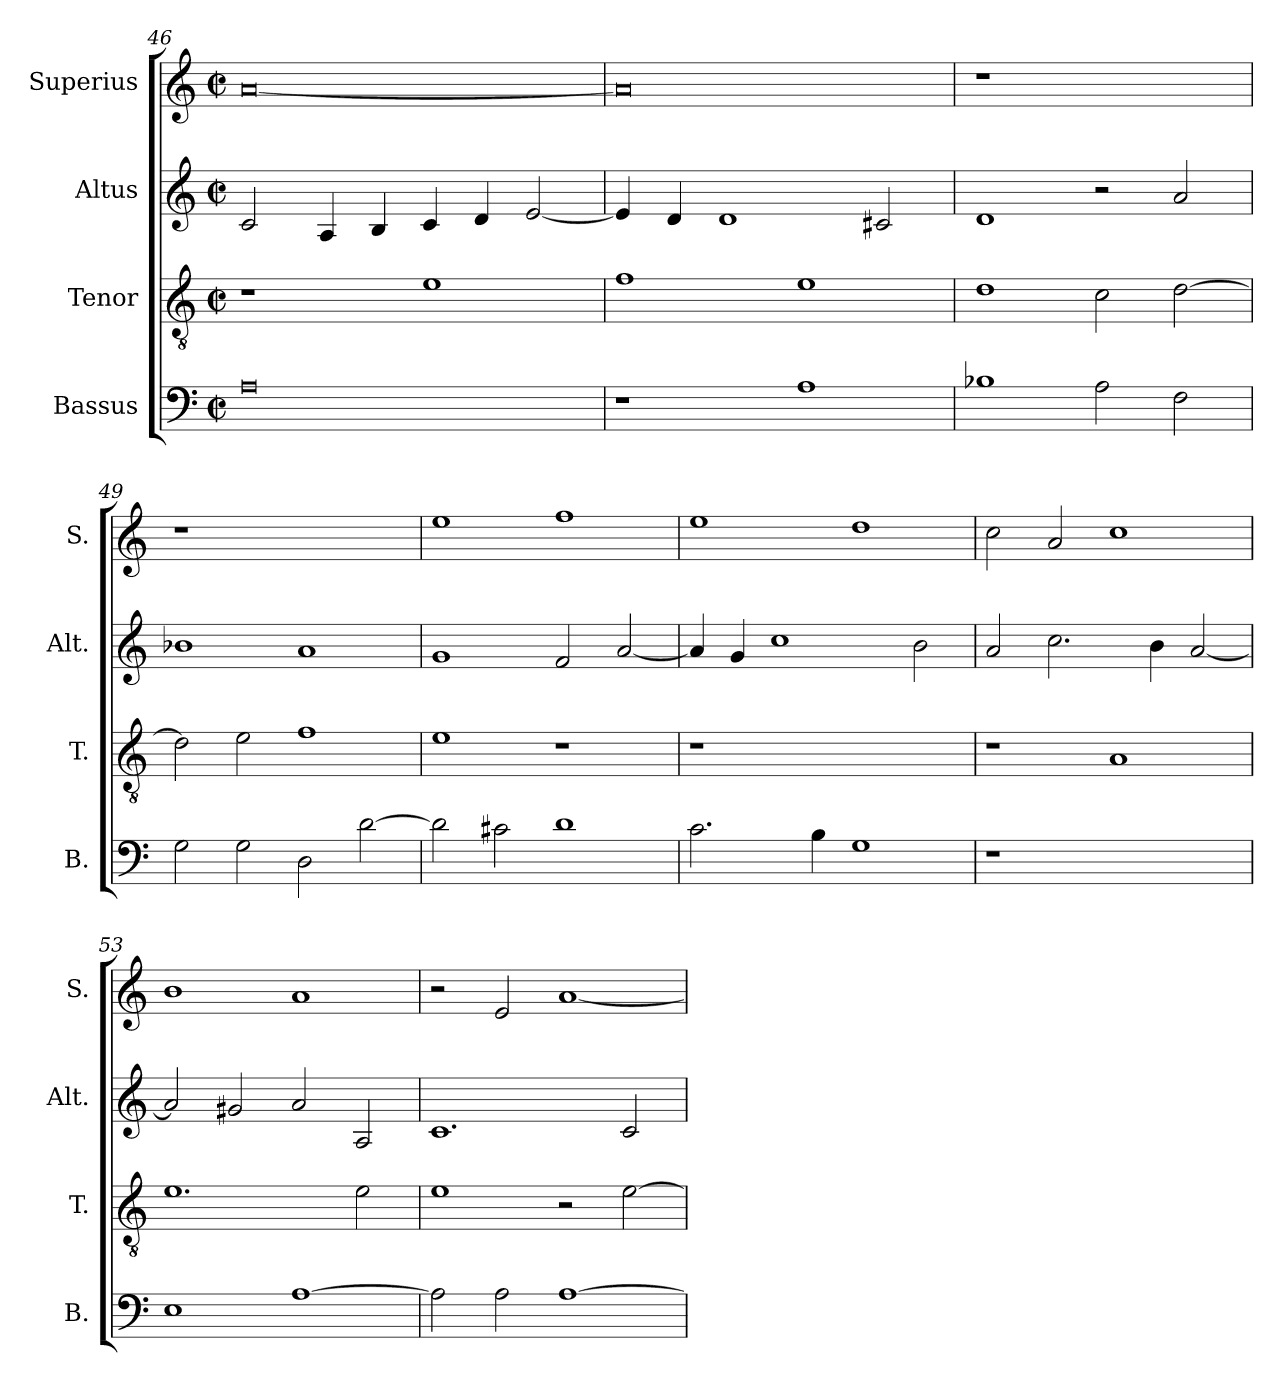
**kern	**kern	**kern	**kern
*part4	*part3	*part2	*part1
*staff4	*staff3	*staff2	*staff1
*I"Bassus	*I"Tenor	*I"Altus	*I"Superius
*I'B.	*I'T.	*I'Alt.	*I'S.
!!LO:PB:g=z
*clefF4	*clefGv2	*clefG2	*clefG2
*	*ITrd7c12	*	*
*k[]	*k[]	*k[]	*k[]
*C:	*C:	*C:	*C:
*M2/2	*M2/2	*M2/2	*M2/2
*met(c|)	*met(c|)	*met(c|)	*met(c|)
=46	=46	=46	=46
0Ai	1r	2ci/	[<0ai
.	.	4Ai/	.
.	.	4Bi/	.
.	1Ei	4ci/	.
.	.	4di/	.
.	.	[<2ei/	.
=47	=47	=47	=47
1r	1Fi	4ei/]	0ai]
.	.	4di/	.
.	.	1di	.
1Ai	1Ei	.	.
.	.	2c#Xi/	.
=48	=48	=48	=48
!	!	!	!LO:N:vis=1
1B-Xi	1Di	1di	1r
2Ai\	2Ci\	2r	1ryy
2Fi\	[>2Di\	2ai/	.
=49	=49	=49	=49
!	!	!	!LO:N:vis=1
2Gi\	2Di\]	1b-Xi	1r
2Gi\	2Ei\	.	.
2Di\	1Fi	1ai	1ryy
[>2di\	.	.	.
=50	=50	=50	=50
2di\]	1Ei	1gi	1eei
2c#Xi\	.	.	.
1di	1r	2fi/	1ffi
.	.	[<2ai/	.
!!LO:LB:g=z
=51	=51	=51	=51
!	!LO:N:vis=1	!	!
2.ci\	1r	4ai/]	1eei
.	.	4gi/	.
.	.	1cci	.
4Bi\	.	.	.
1Gi	1ryy	.	1ddi
.	.	2bi\	.
=52	=52	=52	=52
!LO:N:vis=1	!	!	!
1r	1r	2ai/	2cci\
.	.	2.cci\	2ai/
1ryy	1AAi	.	1cci
.	.	4bi\	.
.	.	[<2ai/	.
=53	=53	=53	=53
1Ei	1.Ei	2ai/]	1bi
.	.	2g#Xi/	.
[>1Ai	.	2ai/	1ai
.	2Ei\	2Ai/	.
=54	=54	=54	=54
2Ai\]	1Ei	1.ci	2r
2Ai\	.	.	2ei/
[>1Ai	2r	.	[<1ai
.	[>2Ei\	2ci/	.
=	=	=	=
*-	*-	*-	*-
